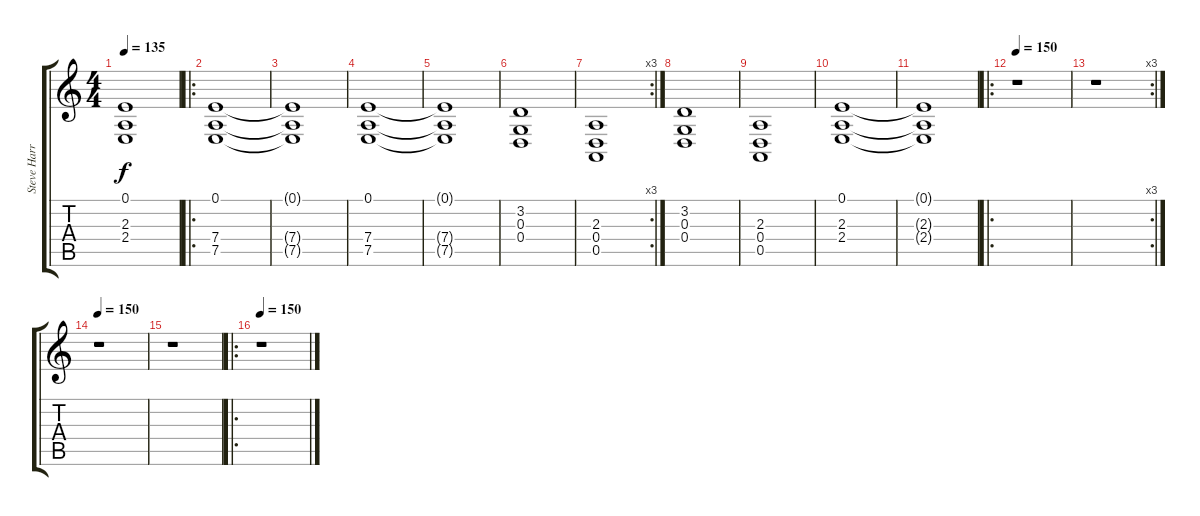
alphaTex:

\track ("Steve Harris (Synth)" "Steve Harr") {instrument synthstrings2}
\staff {score tabs}
\tuning (E4 B3 G3 D3 A2 E2) {hide}
\ts (4 4)
\tempo 135
\clef g2
\ks c
(0.1{t} 2.3{t} 2.4{t}).1{dy f} |
\ro
(0.1 7.4 7.5).1 |
(0.1{t} 7.4{t} 7.5{t}).1 |
(0.1 7.4 7.5).1 |
(0.1{t} 7.4{t} 7.5{t}).1 |
(3.2 0.3 0.4).1 |
\rc 3
(2.3 0.4 0.5).1 |
(3.2 0.3 0.4).1 |
(2.3 0.4 0.5).1 |
(0.1 2.3 2.4).1 |
(0.1{t} 2.3{t} 2.4{t}).1 |
\ro
\tempo 150
r.1 |
\rc 3
r.1 |
\tempo 150
r.1 |
r.1 |
\ro
\tempo 150
r.1
